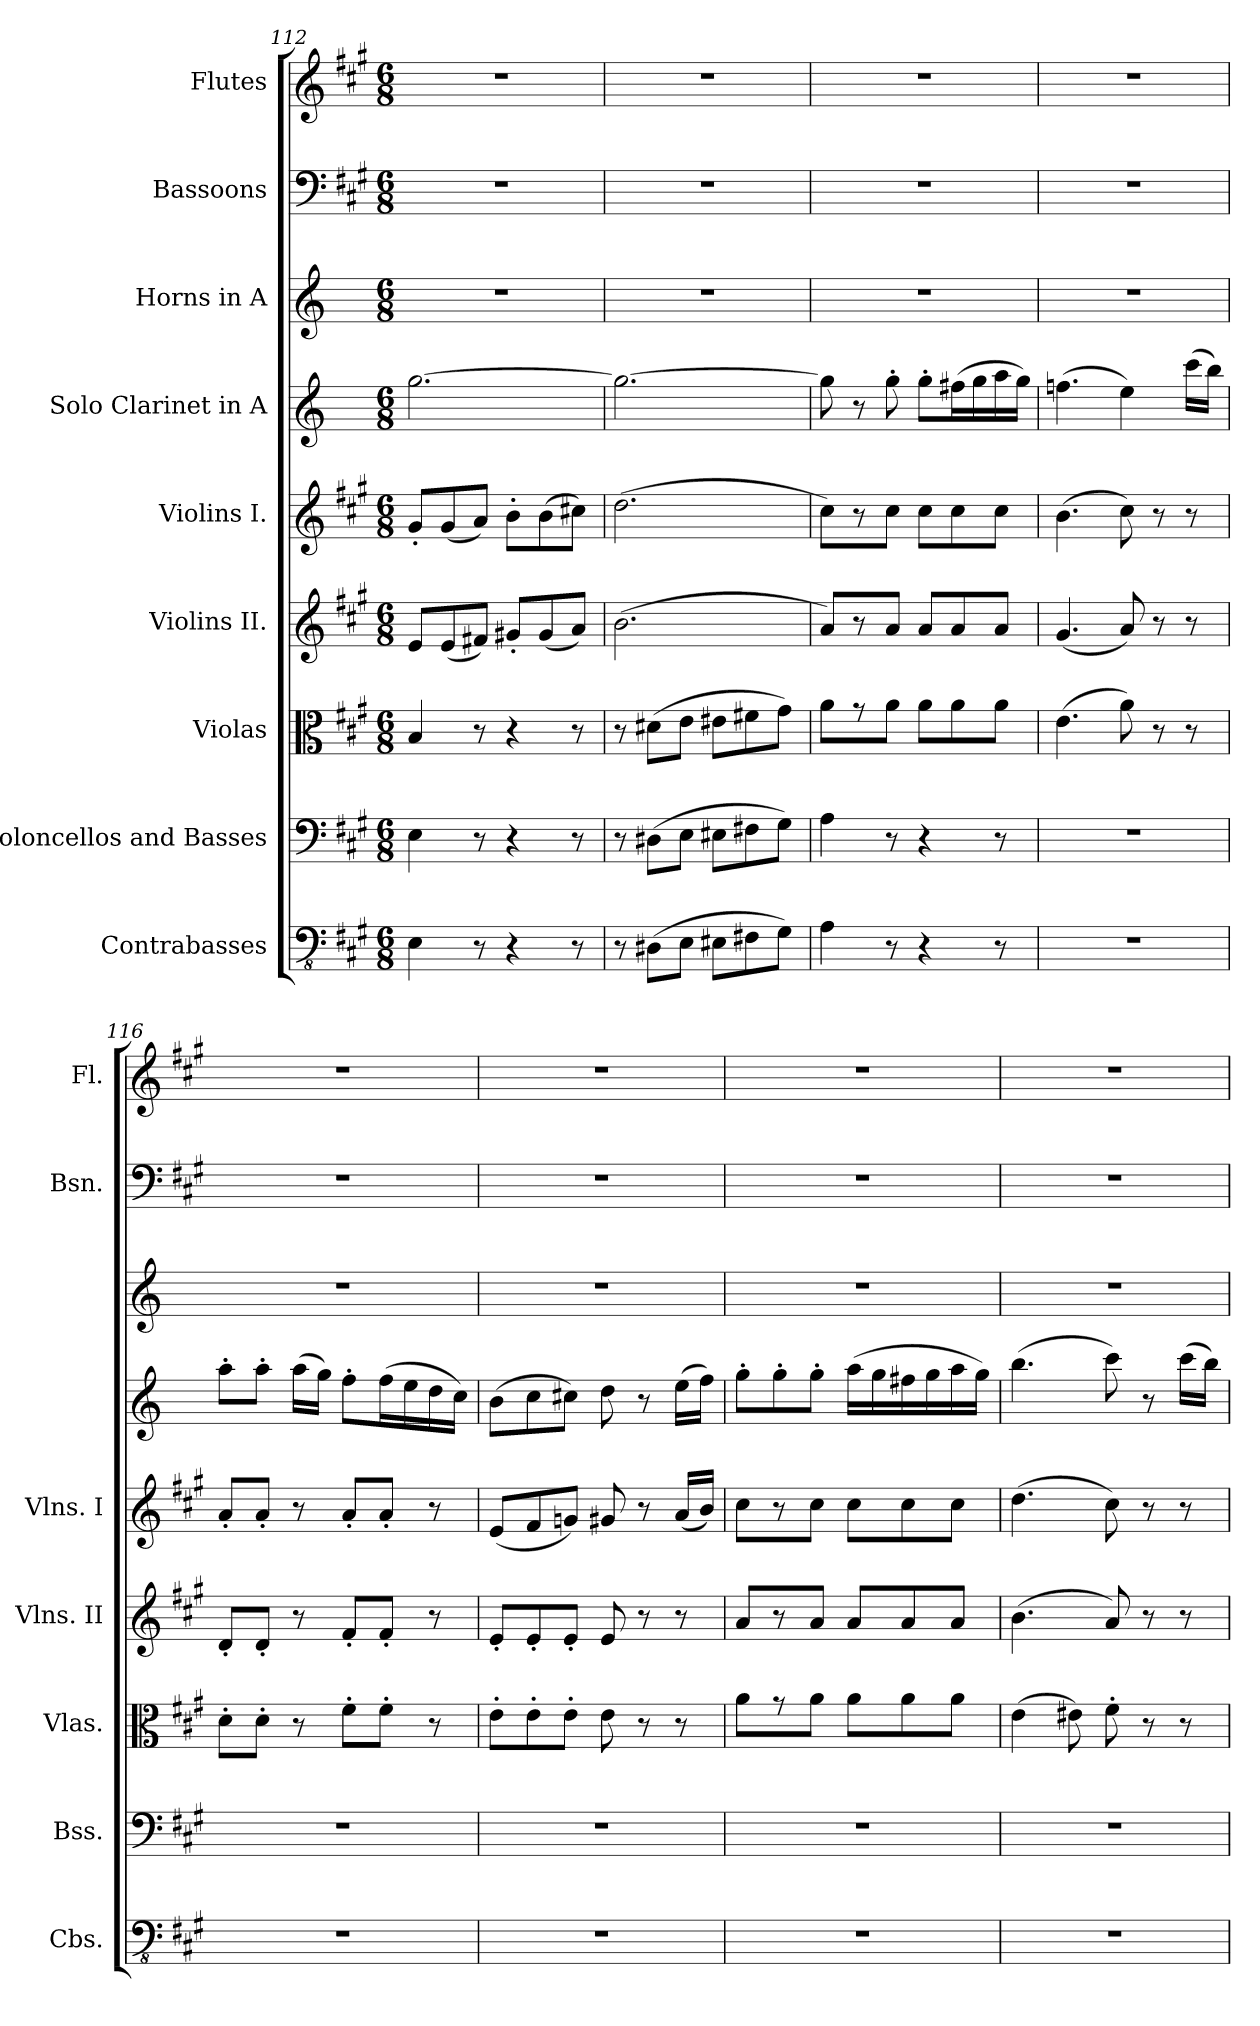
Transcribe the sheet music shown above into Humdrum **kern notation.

**kern	**kern	**kern	**kern	**kern	**kern	**kern	**kern	**kern
*part9	*part8	*part7	*part6	*part5	*part4	*part3	*part2	*part1
*staff9	*staff8	*staff7	*staff6	*staff5	*staff4	*staff3	*staff2	*staff1
*I"Contrabasses	*I"Violoncellos and Basses	*I"Violas	*I"Violins II.	*I"Violins I.	*I"Solo Clarinet in A	*I"Horns in A	*I"Bassoons	*I"Flutes
*I'Cbs.	*I'Bss.	*I'Vlas.	*I'Vlns. II	*I'Vlns. I	*	*	*I'Bsn.	*I'Fl.
*clefFv4	*clefF4	*clefC3	*clefG2	*clefG2	*clefG2	*clefG2	*clefF4	*clefG2
*	*	*	*	*	*ITrd2c3	*ITrd2c3	*	*
*k[f#c#g#]	*k[f#c#g#]	*k[f#c#g#]	*k[f#c#g#]	*k[f#c#g#]	*k[f#c#g#]	*k[f#c#g#]	*k[f#c#g#]	*k[f#c#g#]
*M6/8	*M6/8	*M6/8	*M6/8	*M6/8	*M6/8	*M6/8	*M6/8	*M6/8
=112	=112	=112	=112	=112	=112	=112	=112	=112
4EE\	4E\	4B/	8e/L	8g#'/L	[2.ee\	2.r	2.r	2.r
.	.	.	(<8e/	(<8g#/	.	.	.	.
8r	8r	8r	8f#X/J)	8a/J)	.	.	.	.
4r	4r	4r	8g#X'/L	8b'\L	.	.	.	.
.	.	.	(<8g#/	(>8b\	.	.	.	.
8r	8r	8r	8a/J)	8cc#X\J)	.	.	.	.
=113	=113	=113	=113	=113	=113	=113	=113	=113
8r	8r	8r	(>2.b\	(>2.dd\	2.ee\_	2.r	2.r	2.r
(>8DD#X\L	(>8D#X\L	(>8d#X\L	.	.	.	.	.	.
8EE\J	8E\J	8e\J	.	.	.	.	.	.
8EE#X\L	8E#X\L	8e#X\L	.	.	.	.	.	.
8FF#X\	8F#X\	8f#X\	.	.	.	.	.	.
8GG#\J)	8G#\J)	8g#\J)	.	.	.	.	.	.
=114	=114	=114	=114	=114	=114	=114	=114	=114
4AA\	4A\	8a\L	8a/L)	8cc#\L)	8ee\]	2.r	2.r	2.r
.	.	8rg	8r	8r	8r	.	.	.
8r	8r	8a\J	8a/J	8cc#\J	8ee'\	.	.	.
4r	4r	8a\L	8a/L	8cc#\L	8ee'\L	.	.	.
.	.	8a\	8a/	8cc#\	(>16dd#X\L	.	.	.
.	.	.	.	.	16ee\	.	.	.
8r	8r	8a\J	8a/J	8cc#\J	16ff#\	.	.	.
.	.	.	.	.	16ee\JJ)	.	.	.
=115	=115	=115	=115	=115	=115	=115	=115	=115
2.r	2.r	(>4.e\	(<4.g#/	(>4.b\	(>4.ddn\	2.r	2.r	2.r
.	.	8a\)	8a/)	8cc#\)	4cc#\)	.	.	.
.	.	8r	8r	8r	.	.	.	.
.	.	8r	8r	8r	(>16aa\LL	.	.	.
.	.	.	.	.	16gg#\JJ)	.	.	.
=116	=116	=116	=116	=116	=116	=116	=116	=116
2.r	2.r	8d'\L	8d'/L	8a'/L	8ff#'\L	2.r	2.r	2.r
.	.	8d'\J	8d'/J	8a'/J	8ff#'\J	.	.	.
.	.	8r	8r	8r	(>16ff#\LL	.	.	.
.	.	.	.	.	16ee\JJ)	.	.	.
.	.	8f#'\L	8f#'/L	8a'/L	8dd'\L	.	.	.
.	.	8f#'\J	8f#'/J	8a'/J	(>16dd\L	.	.	.
.	.	.	.	.	16cc#\	.	.	.
.	.	8r	8r	8r	16b\	.	.	.
.	.	.	.	.	16a\JJ)	.	.	.
=117	=117	=117	=117	=117	=117	=117	=117	=117
2.r	2.r	8e'\L	8e'/L	(<8e/L	(>8g#\L	2.r	2.r	2.r
.	.	8e'\	8e'/	8f#/	8a\	.	.	.
.	.	8e'\J	8e'/J	8gn/J)	8a#X\J)	.	.	.
.	.	8e\	8e/	8g#X/	8b\	.	.	.
.	.	8r	8r	8r	8r	.	.	.
.	.	8r	8r	(<16a/LL	(>16cc#\LL	.	.	.
.	.	.	.	16b/JJ)	16dd\JJ)	.	.	.
!!LO:PB:g=z
=118	=118	=118	=118	=118	=118	=118	=118	=118
2.r	2.r	8a\L	8a/L	8cc#\L	8ee'\L	2.r	2.r	2.r
.	.	8rg	8r	8r	8ee'\	.	.	.
.	.	8a\J	8a/J	8cc#\J	8ee'\J	.	.	.
.	.	8a\L	8a/L	8cc#\L	(>16ff#\LL	.	.	.
.	.	.	.	.	16ee\	.	.	.
.	.	8a\	8a/	8cc#\	16dd#X\	.	.	.
.	.	.	.	.	16ee\	.	.	.
.	.	8a\J	8a/J	8cc#\J	16ff#\	.	.	.
.	.	.	.	.	16ee\JJ)	.	.	.
=119	=119	=119	=119	=119	=119	=119	=119	=119
2.r	2.r	(>4e\	(>4.b\	(>4.dd\	(>4.gg#\	2.r	2.r	2.r
.	.	8e#X\)	.	.	.	.	.	.
.	.	8f#'\	8a/)	8cc#\)	8aa\)	.	.	.
.	.	8r	8r	8r	8r	.	.	.
.	.	8r	8r	8r	(>16aa\LL	.	.	.
.	.	.	.	.	16gg#\JJ)	.	.	.
=	=	=	=	=	=	=	=	=
*-	*-	*-	*-	*-	*-	*-	*-	*-
